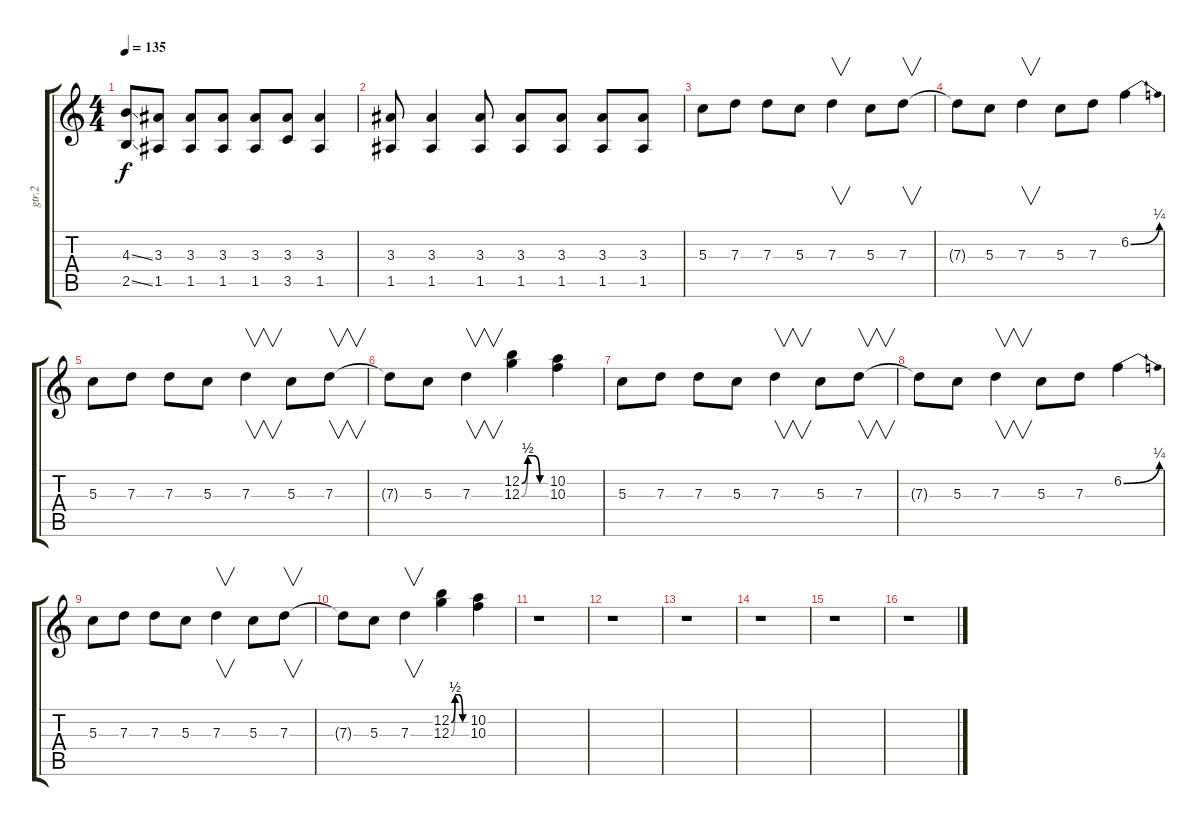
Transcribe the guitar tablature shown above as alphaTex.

\track ("gtr.2" "gtr.2") {instrument distortionguitar}
\staff {score tabs}
\tuning (E4 B3 G3 D3 A2 E2) {hide}
\ts (4 4)
\tempo 135
\clef g2
\ks c
(4.3{ss} 2.5{ss}).8{dy f} (3.3 1.5).8 (3.3 1.5).8 (3.3 1.5).8 (3.3 1.5).8 (3.3 3.5).8 (3.3 1.5).4 |
(3.3 1.5).8 (3.3 1.5).4 (3.3 1.5).8 (3.3 1.5).8 (3.3 1.5).8 (3.3 1.5).8 (3.3 1.5).8 |
5.3.8 7.3.8 7.3.8 5.3.8 7.3.4{v} 5.3.8 7.3.8{v} |
7.3{t}.8 5.3.8 7.3.4{v} 5.3.8 7.3.8 6.2{be (bend 0 0 60 1)}.4 |
5.3.8 7.3.8 7.3.8 5.3.8 7.3.4{v} 5.3.8 7.3.8{v} |
7.3{t}.8 5.3.8 7.3.4{v} (12.2{be (custom 0 0 15 2 30 2 45 0 60 0)} 12.3{be (custom 0 0 15 2 30 2 45 0 60 0)}).4 (10.2 10.3).4 |
5.3.8 7.3.8 7.3.8 5.3.8 7.3.4{v} 5.3.8 7.3.8{v} |
7.3{t}.8 5.3.8 7.3.4{v} 5.3.8 7.3.8 6.2{be (bend 0 0 60 1)}.4 |
5.3.8 7.3.8 7.3.8 5.3.8 7.3.4{v} 5.3.8 7.3.8{v} |
7.3{t}.8 5.3.8 7.3.4{v} (12.2{be (custom 0 0 15 2 30 2 45 0 60 0)} 12.3{be (custom 0 0 15 2 30 2 45 0 60 0)}).4 (10.2 10.3).4 |
r.1 |
r.1 |
r.1 |
r.1 |
r.1 |
r.1
